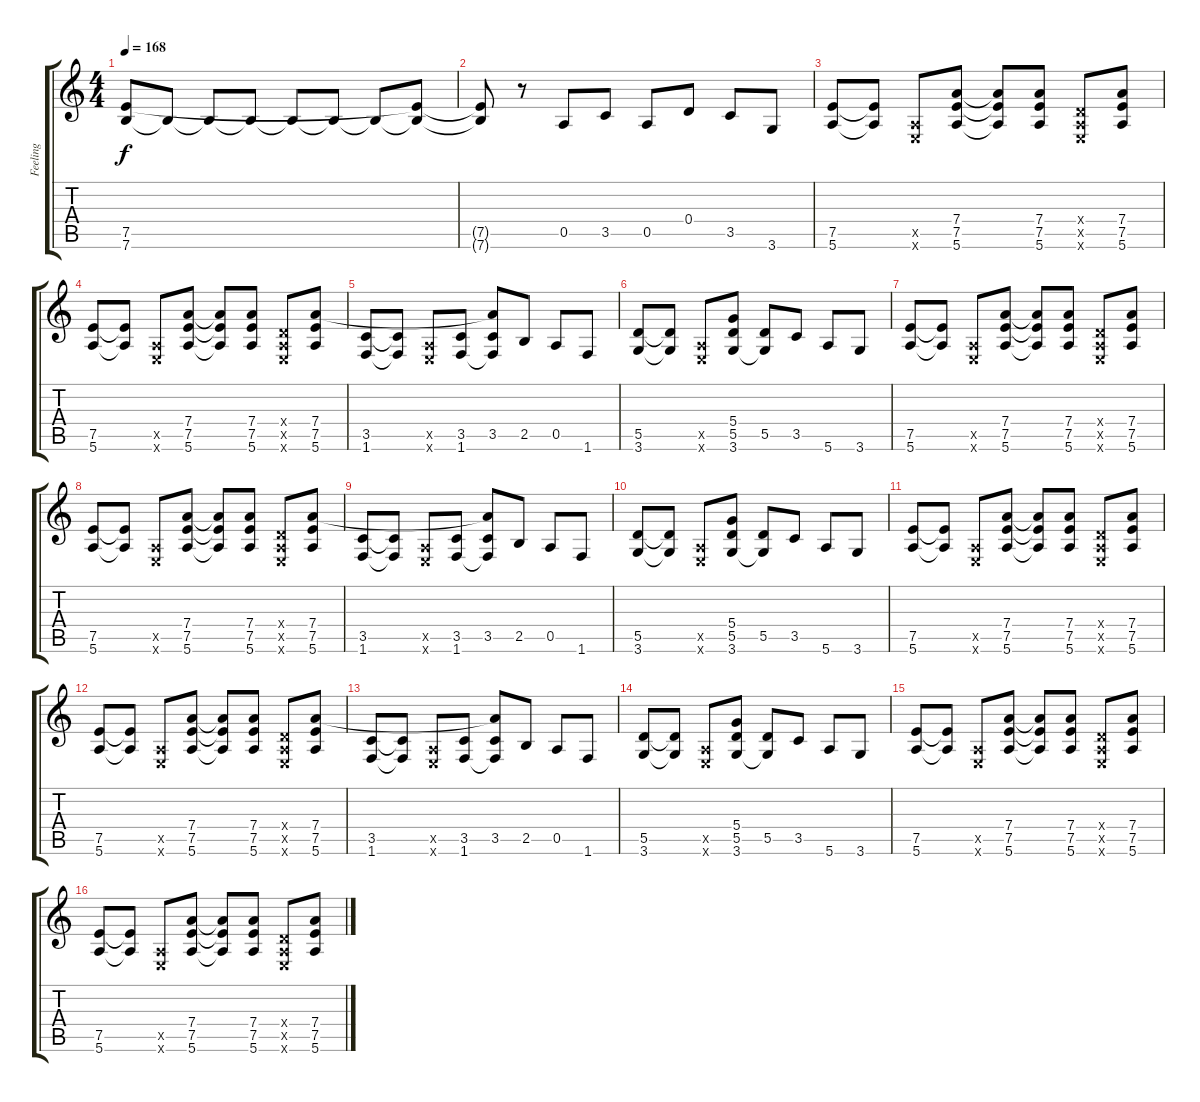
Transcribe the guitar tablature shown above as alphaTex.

\track ("Feeling" "Feeling") {instrument distortionguitar}
\staff {score tabs}
\tuning (E4 B3 G3 D3 A2 E2) {hide}
\ts (4 4)
\tempo 168
\clef g2
\ks c
(7.5 7.6).8{dy f} 7.6{t}.8 7.6{t}.8 7.6{t}.8 7.6{t}.8 7.6{t}.8 7.6{t}.8 (7.5{t} 7.6{t}).8 |
(7.5{t} 7.6{t}).8 r.8 0.5.8 3.5.8 0.5.8 0.4.8 3.5.8 3.6.8 |
(7.5 5.6).8 (7.5{t} 5.6{t}).8 (0.5{x} 0.6{x}).8 (7.4 7.5 5.6).8 (7.4{t} 7.5{t} 5.6{t}).8 (7.4 7.5 5.6).8 (0.4{x} 0.5{x} 0.6{x}).8 (7.4 7.5 5.6).8 |
(7.5 5.6).8 (7.5{t} 5.6{t}).8 (0.5{x} 0.6{x}).8 (7.4 7.5 5.6).8 (7.4{t} 7.5{t} 5.6{t}).8 (7.4 7.5 5.6).8 (0.4{x} 0.5{x} 0.6{x}).8 (7.4 7.5 5.6).8 |
(3.5 1.6).8 (3.5{t} 1.6{t}).8 (0.5{x} 0.6{x}).8 (3.5 1.6).8 (7.4{t} 3.5 1.6{t}).8 2.5.8 0.5.8 1.6.8 |
(5.5 3.6).8 (5.5{t} 3.6{t}).8 (0.5{x} 0.6{x}).8 (5.4 5.5 3.6).8 (5.5 3.6{t}).8 3.5.8 5.6.8 3.6.8 |
(7.5 5.6).8 (7.5{t} 5.6{t}).8 (0.5{x} 0.6{x}).8 (7.4 7.5 5.6).8 (7.4{t} 7.5{t} 5.6{t}).8 (7.4 7.5 5.6).8 (0.4{x} 0.5{x} 0.6{x}).8 (7.4 7.5 5.6).8 |
(7.5 5.6).8 (7.5{t} 5.6{t}).8 (0.5{x} 0.6{x}).8 (7.4 7.5 5.6).8 (7.4{t} 7.5{t} 5.6{t}).8 (7.4 7.5 5.6).8 (0.4{x} 0.5{x} 0.6{x}).8 (7.4 7.5 5.6).8 |
(3.5 1.6).8 (3.5{t} 1.6{t}).8 (0.5{x} 0.6{x}).8 (3.5 1.6).8 (7.4{t} 3.5 1.6{t}).8 2.5.8 0.5.8 1.6.8 |
(5.5 3.6).8 (5.5{t} 3.6{t}).8 (0.5{x} 0.6{x}).8 (5.4 5.5 3.6).8 (5.5 3.6{t}).8 3.5.8 5.6.8 3.6.8 |
(7.5 5.6).8 (7.5{t} 5.6{t}).8 (0.5{x} 0.6{x}).8 (7.4 7.5 5.6).8 (7.4{t} 7.5{t} 5.6{t}).8 (7.4 7.5 5.6).8 (0.4{x} 0.5{x} 0.6{x}).8 (7.4 7.5 5.6).8 |
(7.5 5.6).8 (7.5{t} 5.6{t}).8 (0.5{x} 0.6{x}).8 (7.4 7.5 5.6).8 (7.4{t} 7.5{t} 5.6{t}).8 (7.4 7.5 5.6).8 (0.4{x} 0.5{x} 0.6{x}).8 (7.4 7.5 5.6).8 |
(3.5 1.6).8 (3.5{t} 1.6{t}).8 (0.5{x} 0.6{x}).8 (3.5 1.6).8 (7.4{t} 3.5 1.6{t}).8 2.5.8 0.5.8 1.6.8 |
(5.5 3.6).8 (5.5{t} 3.6{t}).8 (0.5{x} 0.6{x}).8 (5.4 5.5 3.6).8 (5.5 3.6{t}).8 3.5.8 5.6.8 3.6.8 |
(7.5 5.6).8 (7.5{t} 5.6{t}).8 (0.5{x} 0.6{x}).8 (7.4 7.5 5.6).8 (7.4{t} 7.5{t} 5.6{t}).8 (7.4 7.5 5.6).8 (0.4{x} 0.5{x} 0.6{x}).8 (7.4 7.5 5.6).8 |
(7.5 5.6).8 (7.5{t} 5.6{t}).8 (0.5{x} 0.6{x}).8 (7.4 7.5 5.6).8 (7.4{t} 7.5{t} 5.6{t}).8 (7.4 7.5 5.6).8 (0.4{x} 0.5{x} 0.6{x}).8 (7.4 7.5 5.6).8
